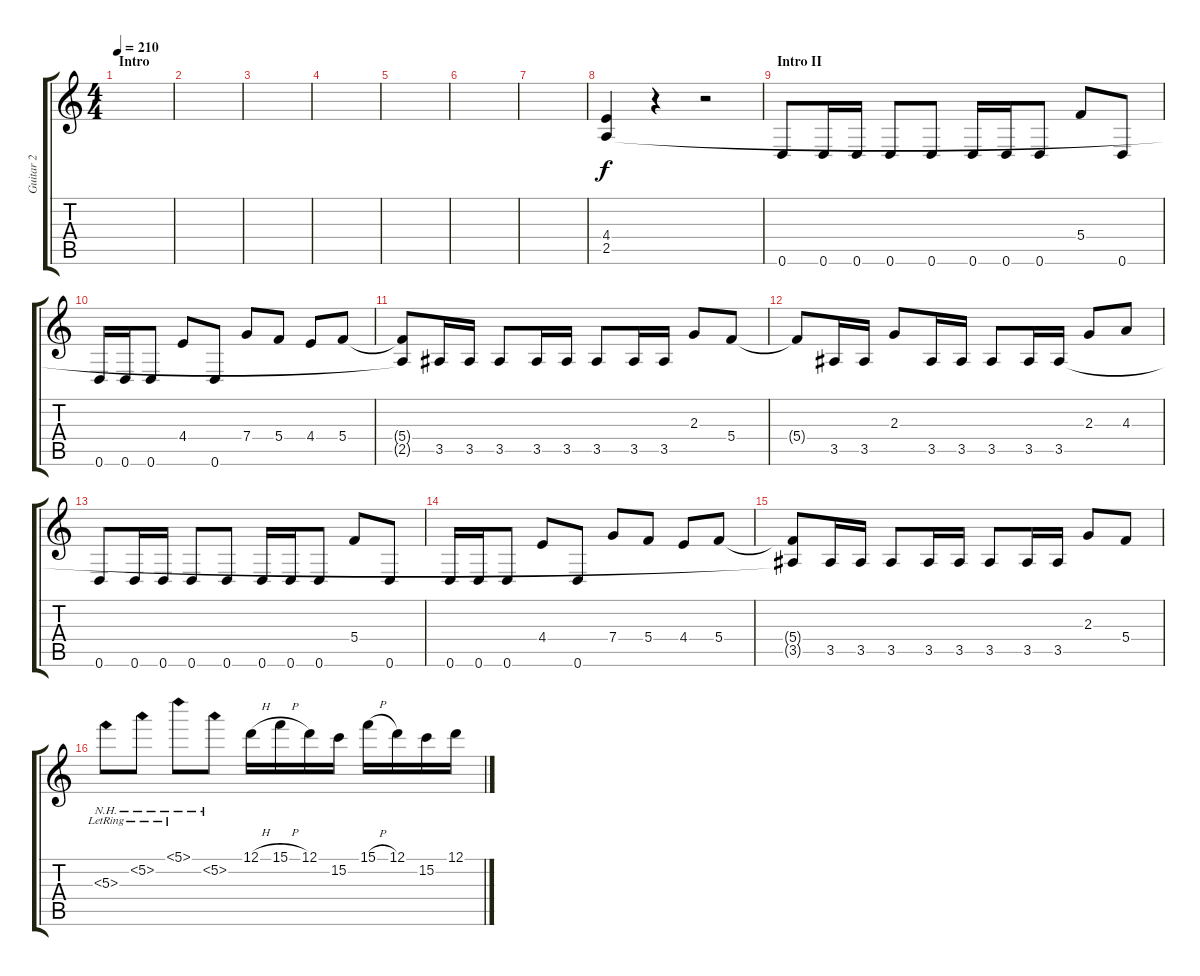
\track ("Guitar 2" "Guitar 2") {instrument overdrivenguitar}
\staff {score tabs}
\tuning (D4 A3 F3 C3 G2 D2) {hide}
\ts (4 4)
\section ("" "Intro")
\tempo 210
\clef g2
\ks c
|
|
|
|
|
|
|
(4.4 2.5).4 r.4 r.2 |
\section ("" "Intro II")
0.6.8 0.6.16 0.6.16 0.6.8 0.6.8 0.6.16 0.6.16 0.6.8 5.4.8 0.6.8 |
0.6.16 0.6.16 0.6.8 4.4.8 0.6.8 7.4.8 5.4.8 4.4.8 5.4.8 |
(5.4{t} 2.5{t}).8 3.5.16 3.5.16 3.5.8 3.5.16 3.5.16 3.5.8 3.5.16 3.5.16 2.3.8 5.4.8 |
5.4{t}.8 3.5.16 3.5.16 2.3.8 3.5.16 3.5.16 3.5.8 3.5.16 3.5.16 2.3.8 4.3.8 |
0.6.8 0.6.16 0.6.16 0.6.8 0.6.8 0.6.16 0.6.16 0.6.8 5.4.8 0.6.8 |
0.6.16 0.6.16 0.6.8 4.4.8 0.6.8 7.4.8 5.4.8 4.4.8 5.4.8 |
(5.4{t} 3.5{t}).8 3.5.16 3.5.16 3.5.8 3.5.16 3.5.16 3.5.8 3.5.16 3.5.16 2.3.8 5.4.8 |
5.3{nh lr}.8 5.2{nh lr}.8 5.1{nh lr}.8 5.2{nh}.8 12.1{h}.16 15.1{h}.16 12.1.16 15.2.16 15.1{h}.16 12.1.16 15.2.16 12.1.16
